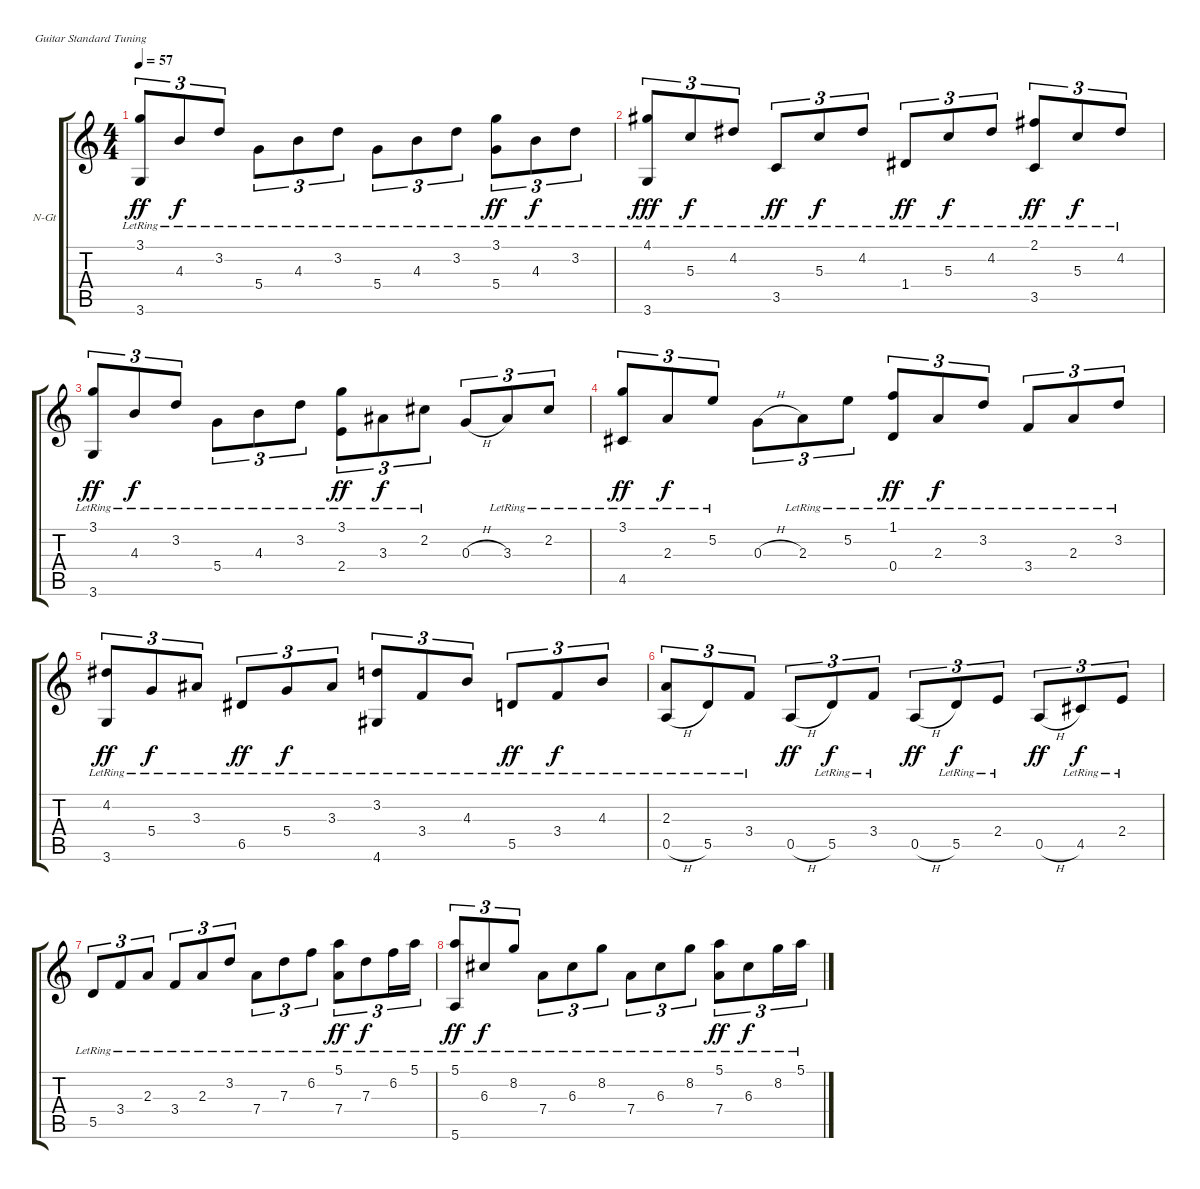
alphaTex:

\bracketExtendMode groupsimilarinstruments
\firstSystemTrackNameOrientation horizontal
\otherSystemsTrackNameOrientation horizontal
\track ("Track 1" "N-Gt") {instrument acousticguitarnylon}
\staff {score tabs}
\tuning (E4 B3 G3 D3 A2 E2)
\ts (4 4)
\tempo 57
\clef g2
\ks c
(3.1{lr} 3.6{lr}).8{tu (3 2) dy ff} 4.3{lr}.8{tu (3 2) dy f} 3.2{lr}.8{tu (3 2)} 5.4{lr}.8{tu (3 2)} 4.3{lr}.8{tu (3 2)} 3.2{lr}.8{tu (3 2)} 5.4{lr}.8{tu (3 2)} 4.3{lr}.8{tu (3 2)} 3.2{lr}.8{tu (3 2)} (3.1{lr} 5.4{lr}).8{tu (3 2) dy ff} 4.3{lr}.8{tu (3 2) dy f} 3.2{lr}.8{tu (3 2)} |
(4.1{lr} 3.6{lr}).8{tu (3 2) dy fff} 5.3{lr}.8{tu (3 2) dy f} 4.2{lr}.8{tu (3 2)} 3.5{lr}.8{tu (3 2) dy ff} 5.3{lr}.8{tu (3 2) dy f} 4.2{lr}.8{tu (3 2)} 1.4{lr}.8{tu (3 2) dy ff} 5.3{lr}.8{tu (3 2) dy f} 4.2{lr}.8{tu (3 2)} (2.1{lr} 3.5{lr}).8{tu (3 2) dy ff} 5.3{lr}.8{tu (3 2) dy f} 4.2{lr}.8{tu (3 2)} |
(3.1{lr} 3.6{lr}).8{tu (3 2) dy ff} 4.3{lr}.8{tu (3 2) dy f} 3.2{lr}.8{tu (3 2)} 5.4{lr}.8{tu (3 2)} 4.3{lr}.8{tu (3 2)} 3.2{lr}.8{tu (3 2)} (3.1{lr} 2.4{lr}).8{tu (3 2) dy ff} 3.3{lr}.8{tu (3 2) dy f} 2.2{lr}.8{tu (3 2)} 0.3{h}.8{tu (3 2)} 3.3{lr}.8{tu (3 2)} 2.2{lr}.8{tu (3 2)} |
(3.1{lr} 4.5{lr}).8{tu (3 2) dy ff} 2.3{lr}.8{tu (3 2) dy f} 5.2{lr}.8{tu (3 2)} 0.3{h}.8{tu (3 2)} 2.3{lr}.8{tu (3 2)} 5.2{lr}.8{tu (3 2)} (1.1{lr} 0.4{lr}).8{tu (3 2) dy ff} 2.3{lr}.8{tu (3 2) dy f} 3.2{lr}.8{tu (3 2)} 3.4{lr}.8{tu (3 2)} 2.3{lr}.8{tu (3 2)} 3.2{lr}.8{tu (3 2)} |
(4.2{lr} 3.6{lr}).8{tu (3 2) dy ff} 5.4{lr}.8{tu (3 2) dy f} 3.3{lr}.8{tu (3 2)} 6.5{lr}.8{tu (3 2) dy ff} 5.4{lr}.8{tu (3 2) dy f} 3.3{lr}.8{tu (3 2)} (3.2{lr} 4.6{lr}).8{tu (3 2)} 3.4{lr}.8{tu (3 2)} 4.3{lr}.8{tu (3 2)} 5.5{lr}.8{tu (3 2) dy ff} 3.4{lr}.8{tu (3 2) dy f} 4.3{lr}.8{tu (3 2)} |
(2.3{lr} 0.5{h}).8{tu (3 2)} 5.5{lr}.8{tu (3 2)} 3.4{lr}.8{tu (3 2)} 0.5{h}.8{tu (3 2) dy ff} 5.5{lr}.8{tu (3 2) dy f} 3.4{lr}.8{tu (3 2)} 0.5{h}.8{tu (3 2) dy ff} 5.5{lr}.8{tu (3 2) dy f} 2.4{lr}.8{tu (3 2)} 0.5{h}.8{tu (3 2) dy ff} 4.5{lr}.8{tu (3 2) dy f} 2.4{lr}.8{tu (3 2)} |
5.5{lr}.8{tu (3 2)} 3.4{lr}.8{tu (3 2)} 2.3{lr}.8{tu (3 2)} 3.4{lr}.8{tu (3 2)} 2.3{lr}.8{tu (3 2)} 3.2{lr}.8{tu (3 2)} 7.4{lr}.8{tu (3 2)} 7.3{lr}.8{tu (3 2)} 6.2{lr}.8{tu (3 2)} (5.1{lr} 7.4{lr}).8{tu (3 2) dy ff} 7.3{lr}.8{tu (3 2) dy f} 6.2{lr}.16{tu (3 2)} 5.1{lr}.16{tu (3 2)} |
(5.1{lr} 5.6{lr}).8{tu (3 2) dy ff} 6.3{lr}.8{tu (3 2) dy f} 8.2{lr}.8{tu (3 2)} 7.4{lr}.8{tu (3 2)} 6.3{lr}.8{tu (3 2)} 8.2{lr}.8{tu (3 2)} 7.4{lr}.8{tu (3 2)} 6.3{lr}.8{tu (3 2)} 8.2{lr}.8{tu (3 2)} (5.1{lr} 7.4{lr}).8{tu (3 2) dy ff} 6.3{lr}.8{tu (3 2) dy f} 8.2{lr}.16{tu (3 2)} 5.1{lr}.16{tu (3 2)}
